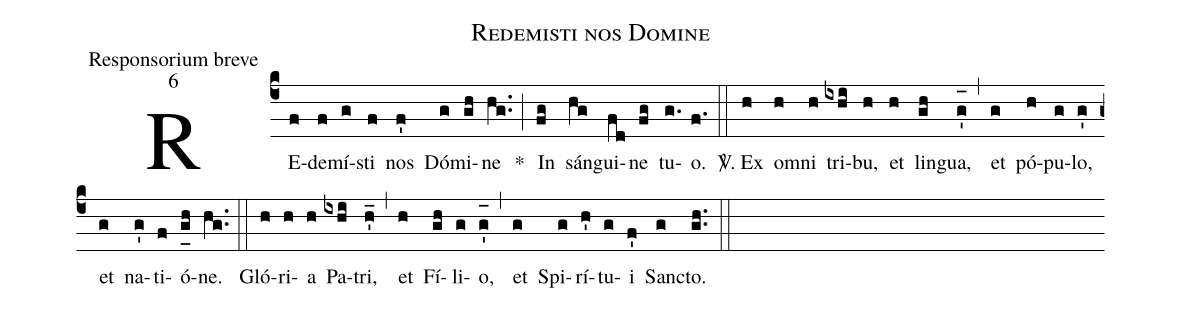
name:Redemisti nos Domine;
office-part:Responsorium breve;
mode:6;
%%
(c4) RE(f)de(f)mí(g)sti(f) nos(f') Dó(g)mi(gh)ne(hg..) *(;) In(fg) sán(hg)gui(fd)ne(fg) tu(g.)o.(f.) (::)
<sp>V/</sp>. Ex(h) o(h)mni(h) tri(ixhi)bu,(h) et(h) lin(gh)gua,(g'_[oh:h]) (,) et(g) pó(h)pu(g)lo,(g') et(g) na(g')ti(f)ó(g_[uh:l]h)ne.(hg..) (::) Gló(h)ri(h)a(h) Pa(ixhi)tri,(h'_) (,) et(h) Fí(gh)li(g)o,(g'_[oh:h]) (,) et(g) Spi(g)rí(h')tu(g)i(f') San(g)cto.(gh..) (::)
